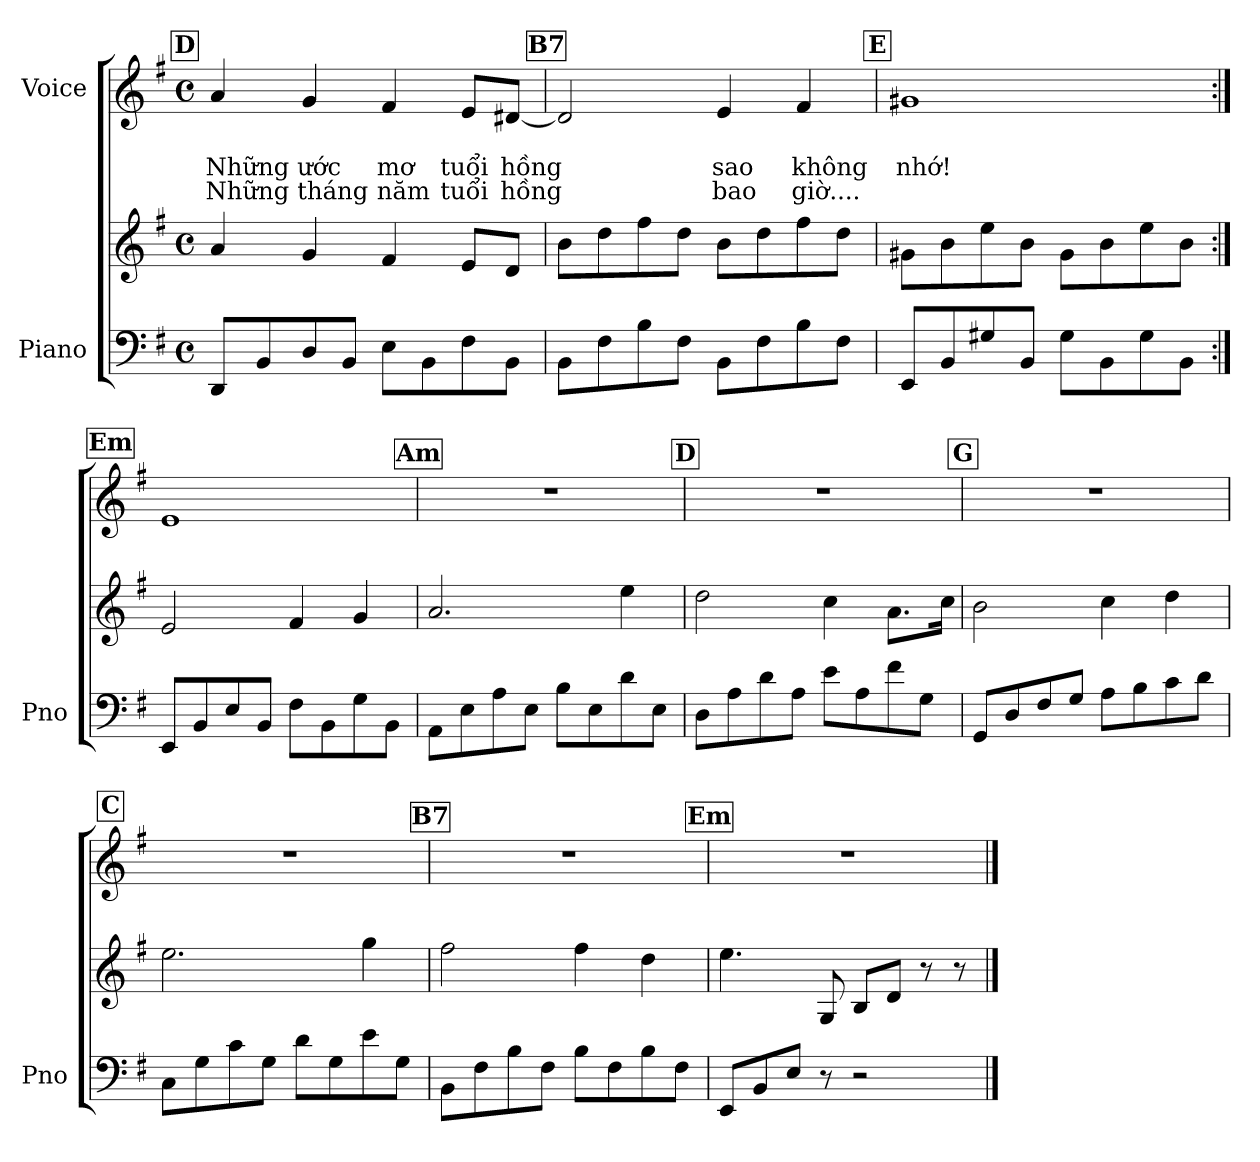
**kern	**kern	**kern	**text	**text	**text
*part2	*part2	*part1	*part1	*part1	*part1
*staff3	*staff2	*staff1	*staff1	*staff1	*staff1
*I"Piano	*	*I"Voice	*	*	*
*I'Pno	*	*	*	*	*
*clefF4	*clefG2	*clefG2	*	*	*
*k[f#]	*k[f#]	*k[f#]	*	*	*
*M4/4	*M4/4	*M4/4	*	*	*
*met(c)	*met(c)	*met(c)	*	*	*
!!LO:REH:place=s1:a:B:fs=14:t=D
=25	=25	=25	=25	=25	=25
8DD/L	4a/	4a/	.	Những	Những
8BB/	.	.	.	.	.
8D/	4g/	4g/	.	ước	tháng
8BB/J	.	.	.	.	.
8E\L	4f#/	4f#/	.	mơ	năm
8BB\	.	.	.	.	.
8F#\	8e/L	8e/L	.	tuổi	tuổi
8BB\J	8d/J	[8d#X/J	.	hồng	hồng
!!LO:REH:place=s1:a:B:fs=14:t=B7
=26	=26	=26	=26	=26	=26
8BB\L	8b\L	2d#/]	.	.	.
8F#\	8dd\	.	.	.	.
8B\	8ff#\	.	.	.	.
8F#\J	8dd\J	.	.	.	.
8BB\L	8b\L	4e/	.	sao	bao
8F#\	8dd\	.	.	.	.
8B\	8ff#\	4f#/	.	không	giờ....
8F#\J	8dd\J	.	.	.	.
!!LO:LB:g=z
!!LO:REH:place=s1:a:B:fs=14:t=E
=27	=27	=27	=27	=27	=27
8EE/L	8g#X\L	1g#X	.	nhớ!	.
8BB/	8b\	.	.	.	.
8G#X/	8ee\	.	.	.	.
8BB/J	8b\J	.	.	.	.
8G#\L	8g#\L	.	.	.	.
8BB\	8b\	.	.	.	.
8G#\	8ee\	.	.	.	.
8BB\J	8b\J	.	.	.	.
!!LO:REH:place=s1:a:B:fs=14:t=Em
=28:|!	=28:|!	=28:|!	=28:|!	=28:|!	=28:|!
8EE/L	2e/	1e	.	.	.
8BB/	.	.	.	.	.
8E/	.	.	.	.	.
8BB/J	.	.	.	.	.
8F#\L	4f#/	.	.	.	.
8BB\	.	.	.	.	.
8G\	4g/	.	.	.	.
8BB\J	.	.	.	.	.
!!LO:REH:place=s1:a:B:fs=14:t=Am
=29	=29	=29	=29	=29	=29
8AA\L	2.a/	1r	.	.	.
8E\	.	.	.	.	.
8A\	.	.	.	.	.
8E\J	.	.	.	.	.
8B\L	.	.	.	.	.
8E\	.	.	.	.	.
8d\	4ee\	.	.	.	.
8E\J	.	.	.	.	.
!!LO:REH:place=s1:a:B:fs=14:t=D
=30	=30	=30	=30	=30	=30
8D\L	2dd\	1r	.	.	.
8A\	.	.	.	.	.
8d\	.	.	.	.	.
8A\J	.	.	.	.	.
8e\L	4cc\	.	.	.	.
8A\	.	.	.	.	.
8f#\	8.a\L	.	.	.	.
8G\J	.	.	.	.	.
.	16cc\Jk	.	.	.	.
!!LO:REH:place=s1:a:B:fs=14:t=G
=31	=31	=31	=31	=31	=31
8GG/L	2b\	1r	.	.	.
8D/	.	.	.	.	.
8F#/	.	.	.	.	.
8G/J	.	.	.	.	.
8A\L	4cc\	.	.	.	.
8B\	.	.	.	.	.
8c\	4dd\	.	.	.	.
8d\J	.	.	.	.	.
!!LO:LB:g=z
!!LO:REH:place=s1:a:B:fs=14:t=C
=32	=32	=32	=32	=32	=32
8C\L	2.ee\	1r	.	.	.
8G\	.	.	.	.	.
8c\	.	.	.	.	.
8G\J	.	.	.	.	.
8d\L	.	.	.	.	.
8G\	.	.	.	.	.
8e\	4gg\	.	.	.	.
8G\J	.	.	.	.	.
!!LO:REH:place=s1:a:B:fs=14:t=B7
=33	=33	=33	=33	=33	=33
8BB\L	2ff#\	1r	.	.	.
8F#\	.	.	.	.	.
8B\	.	.	.	.	.
8F#\J	.	.	.	.	.
8B\L	4ff#\	.	.	.	.
8F#\	.	.	.	.	.
8B\	4dd\	.	.	.	.
8F#\J	.	.	.	.	.
!!LO:REH:place=s1:a:B:fs=14:t=Em
=34	=34	=34	=34	=34	=34
8EE/L	4.ee\	1r	.	.	.
8BB/	.	.	.	.	.
8E/J	.	.	.	.	.
8r	8G/	.	.	.	.
2r	8B/L	.	.	.	.
.	8d/J	.	.	.	.
.	8r	.	.	.	.
.	8r	.	.	.	.
==	==	==	==	==	==
*-	*-	*-	*-	*-	*-
